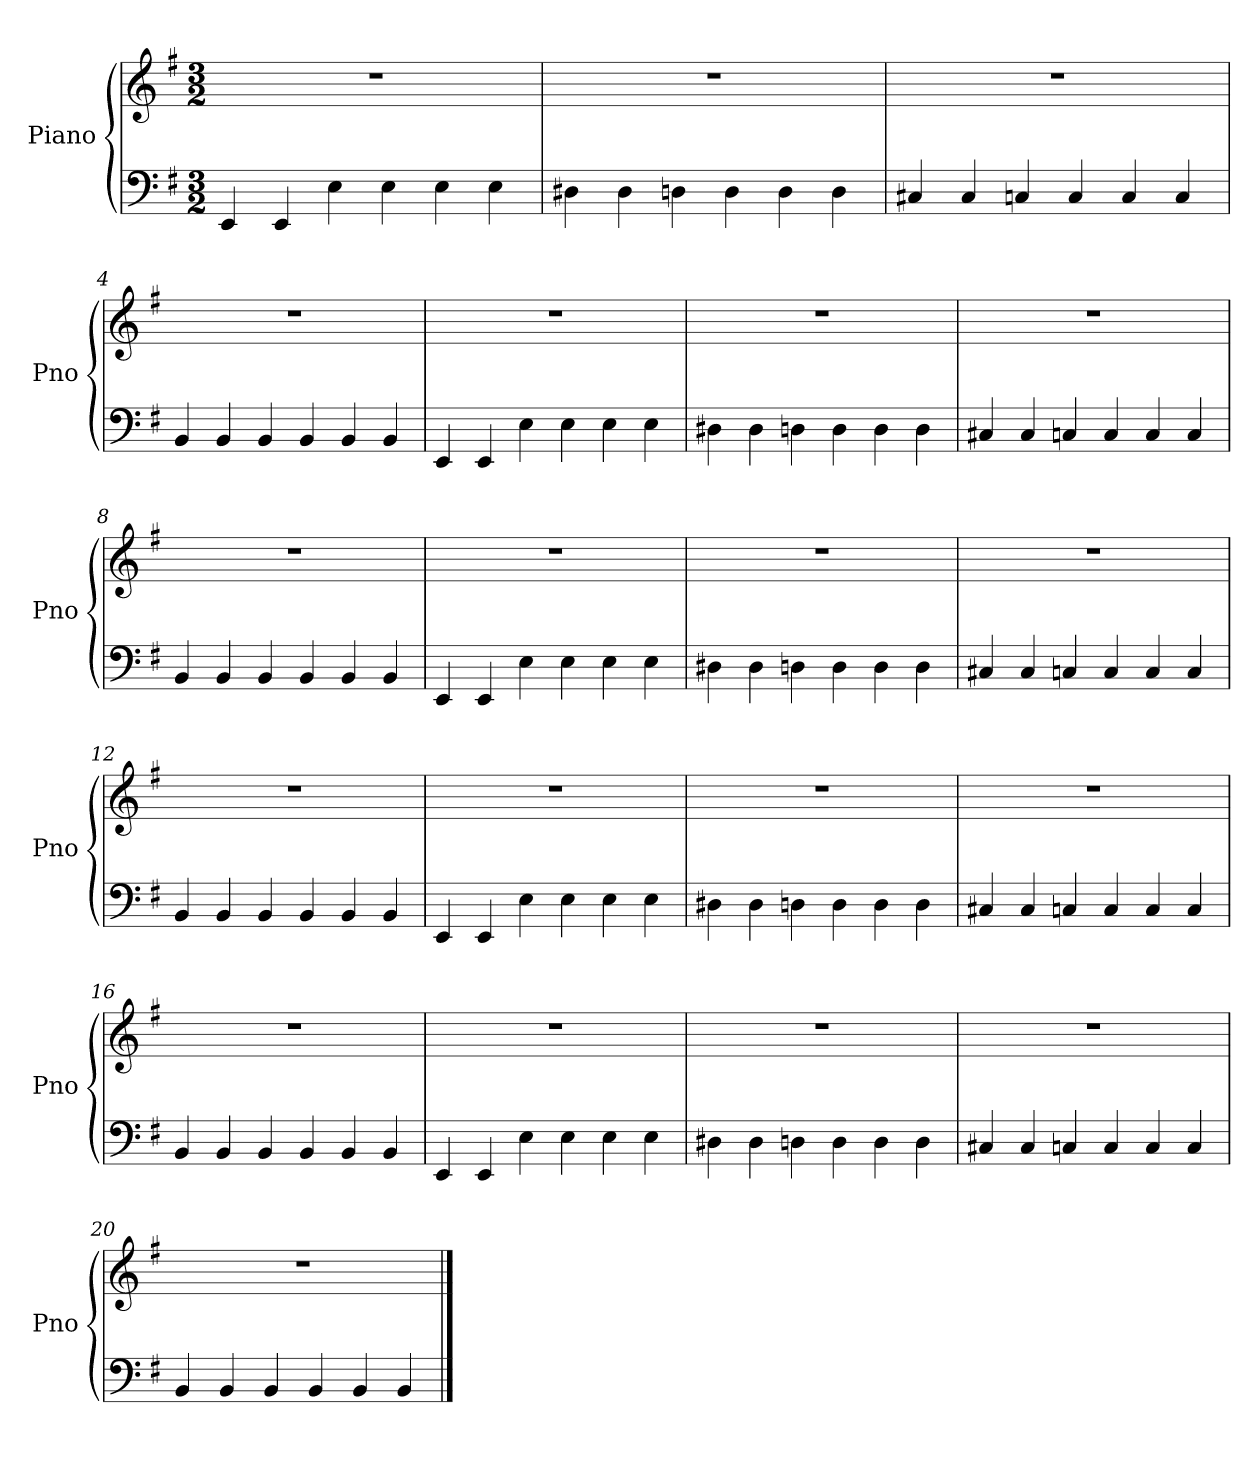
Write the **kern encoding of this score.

**kern	**kern
*part1	*part1
*staff2	*staff1
*I"Piano	*
*I'Pno	*
*clefF4	*clefG2
*k[f#]	*k[f#]
*M3/2	*M3/2
=1	=1
4EE/	1.r
4EE/	.
4E\	.
4E\	.
4E\	.
4E\	.
=2	=2
4D#X\	1.r
4D#\	.
4Dn\	.
4D\	.
4D\	.
4D\	.
=3	=3
4C#X/	1.r
4C#/	.
4Cn/	.
4C/	.
4C/	.
4C/	.
=4	=4
4BB/	1.r
4BB/	.
4BB/	.
4BB/	.
4BB/	.
4BB/	.
!!LO:LB:g=z
=5	=5
4EE/	1.r
4EE/	.
4E\	.
4E\	.
4E\	.
4E\	.
=6	=6
4D#X\	1.r
4D#\	.
4Dn\	.
4D\	.
4D\	.
4D\	.
=7	=7
4C#X/	1.r
4C#/	.
4Cn/	.
4C/	.
4C/	.
4C/	.
=8	=8
4BB/	1.r
4BB/	.
4BB/	.
4BB/	.
4BB/	.
4BB/	.
!!LO:LB:g=z
=9	=9
4EE/	1.r
4EE/	.
4E\	.
4E\	.
4E\	.
4E\	.
=10	=10
4D#X\	1.r
4D#\	.
4Dn\	.
4D\	.
4D\	.
4D\	.
=11	=11
4C#X/	1.r
4C#/	.
4Cn/	.
4C/	.
4C/	.
4C/	.
=12	=12
4BB/	1.r
4BB/	.
4BB/	.
4BB/	.
4BB/	.
4BB/	.
!!LO:LB:g=z
=13	=13
4EE/	1.r
4EE/	.
4E\	.
4E\	.
4E\	.
4E\	.
=14	=14
4D#X\	1.r
4D#\	.
4Dn\	.
4D\	.
4D\	.
4D\	.
=15	=15
4C#X/	1.r
4C#/	.
4Cn/	.
4C/	.
4C/	.
4C/	.
=16	=16
4BB/	1.r
4BB/	.
4BB/	.
4BB/	.
4BB/	.
4BB/	.
!!LO:LB:g=z
=17	=17
4EE/	1.r
4EE/	.
4E\	.
4E\	.
4E\	.
4E\	.
=18	=18
4D#X\	1.r
4D#\	.
4Dn\	.
4D\	.
4D\	.
4D\	.
=19	=19
4C#X/	1.r
4C#/	.
4Cn/	.
4C/	.
4C/	.
4C/	.
=20	=20
4BB/	1.r
4BB/	.
4BB/	.
4BB/	.
4BB/	.
4BB/	.
==	==
*-	*-
